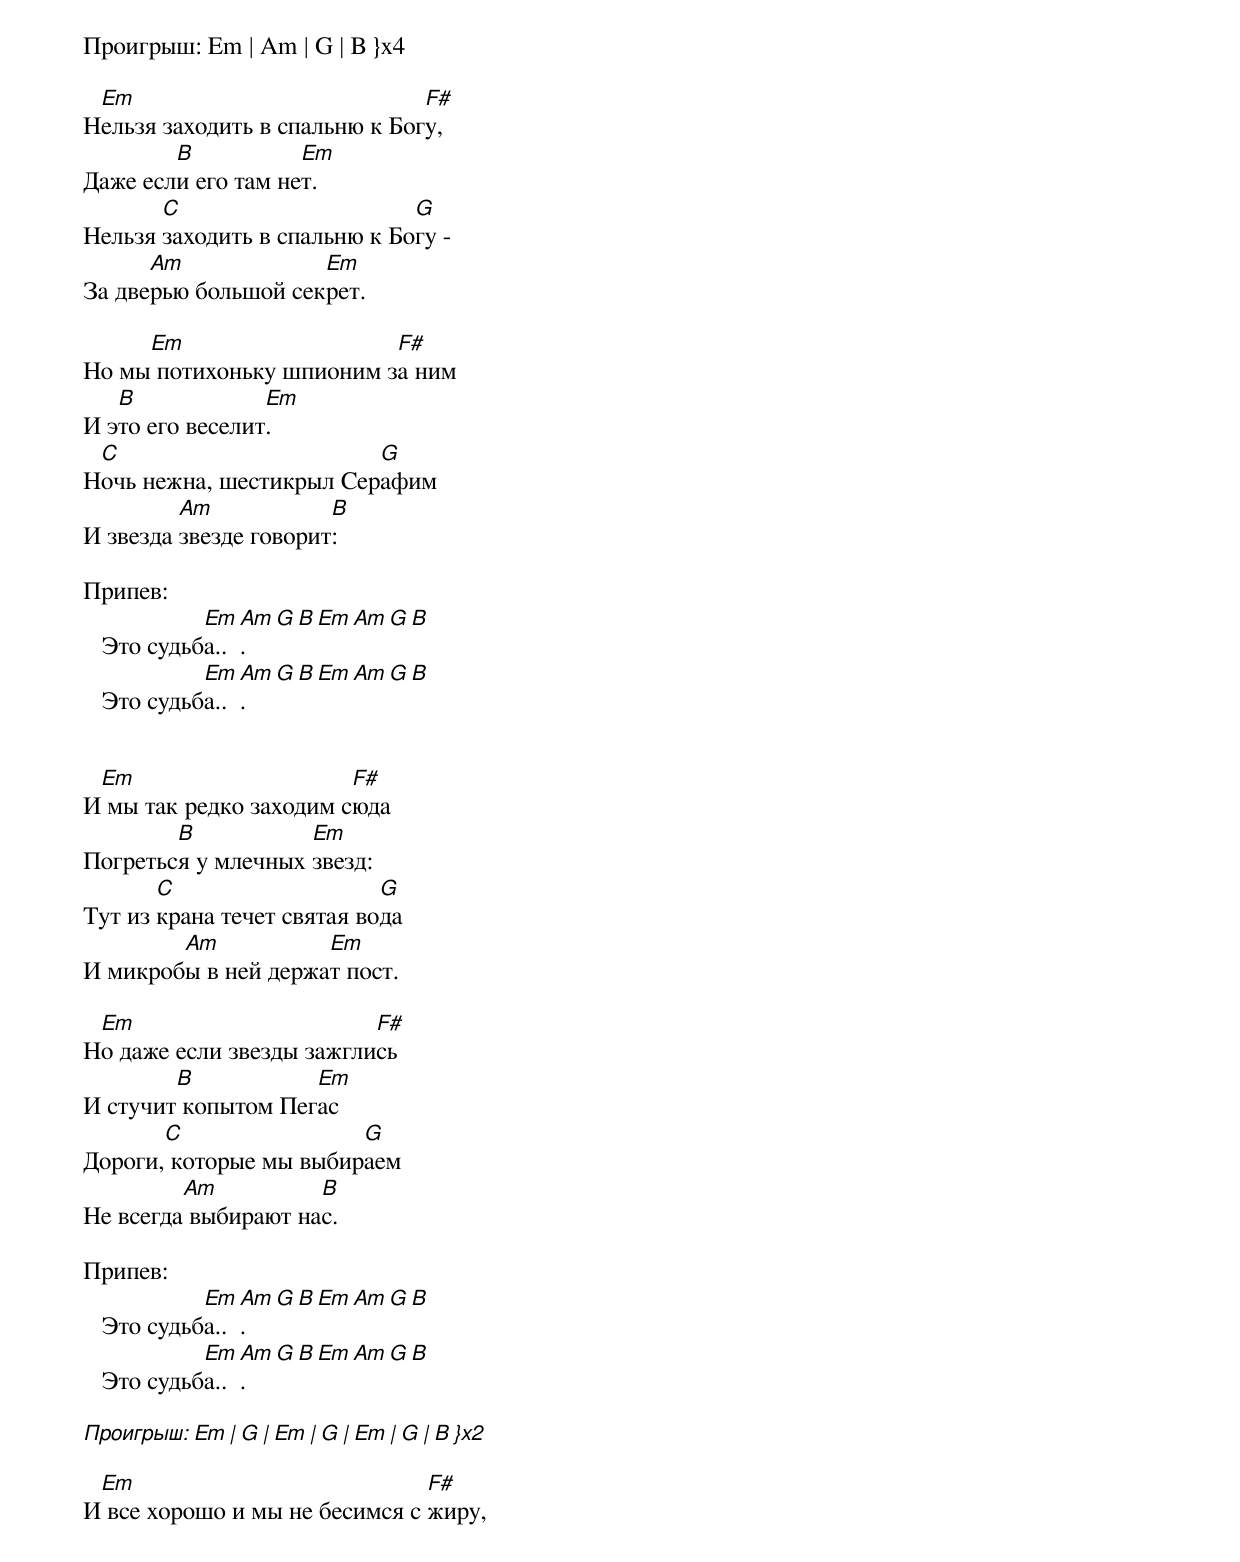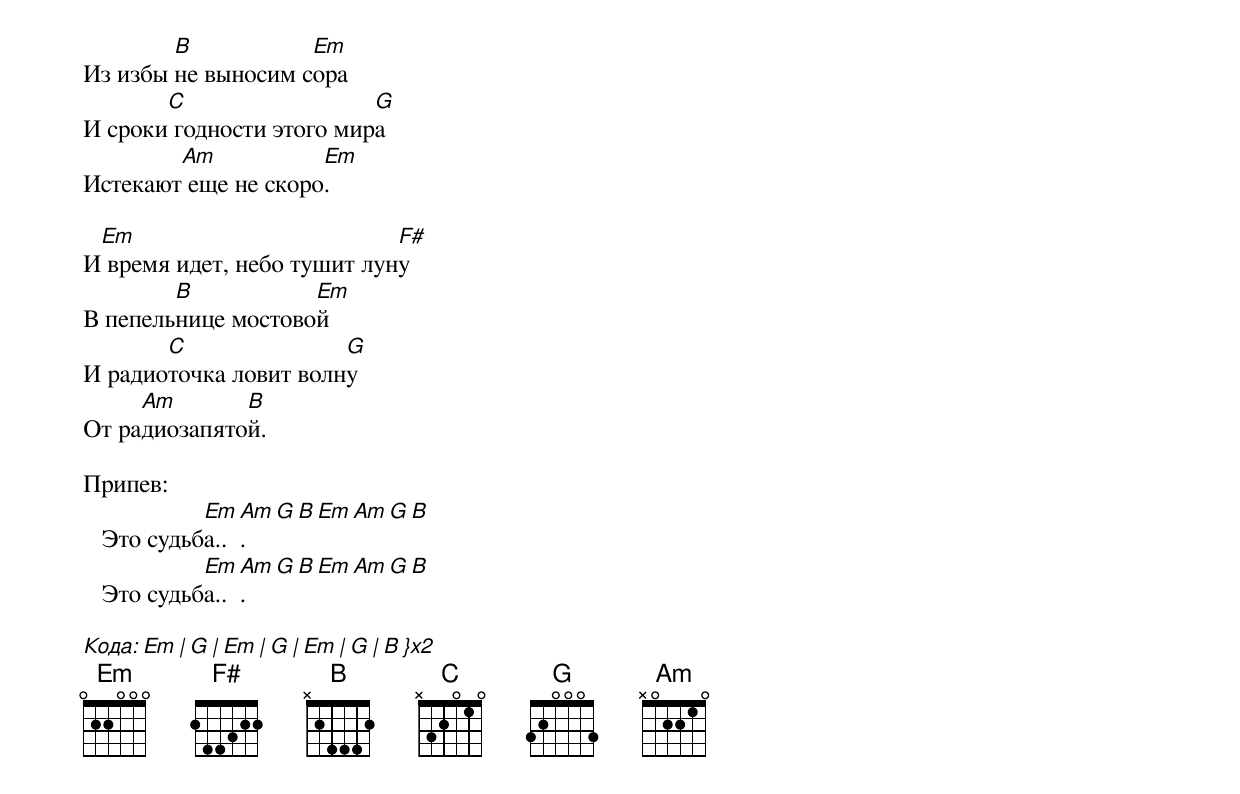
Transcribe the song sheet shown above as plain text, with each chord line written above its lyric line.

Проигрыш: Em | Am | G | B }x4

 Em                            F#
Нельзя заходить в спальню к Богу,
        B           Em
Даже если его там нет.
       C                      G
Нельзя заходить в спальню к Богу -
      Am             Em
За дверью большой секрет.

     Em                   F#
Но мы потихоньку шпионим за ним
   B             Em
И это его веселит.
 C                       G
Ночь нежна, шестикрыл Серафим
         Am            B
И звезда звезде говорит:

Припев:
            Em Am G B Em Am G B
   Это судьба...
            Em Am G B Em Am G B
   Это судьба...


 Em                     F#
И мы так редко заходим сюда
        B           Em
Погреться у млечных звезд:
       C                    G
Тут из крана течет святая вода
        Am           Em
И микробы в ней держат пост.

 Em                       F#
Но даже если звезды зажглись
        B           Em
И стучит копытом Пегас
       C                G
Дороги, которые мы выбираем
         Am          B
Не всегда выбирают нас.

Припев:
            Em Am G B Em Am G B
   Это судьба...
            Em Am G B Em Am G B
   Это судьба...

Проигрыш: Em | G | Em | G | Em | G | B }x2

 Em                            F#
И все хорошо и мы не бесимся с жиру,
        B           Em
Из избы не выносим сора
       C                  G
И сроки годности этого мира
        Am           Em
Истекают еще не скоро.

 Em                         F#
И время идет, небо тушит луну
        B           Em
В пепельнице мостовой
       C               G
И радиоточка ловит волну
     Am       B
От радиозапятой.

Припев:
            Em Am G B Em Am G B
   Это судьба...
            Em Am G B Em Am G B
   Это судьба...

Кода: Em | G | Em | G | Em | G | B }x2
